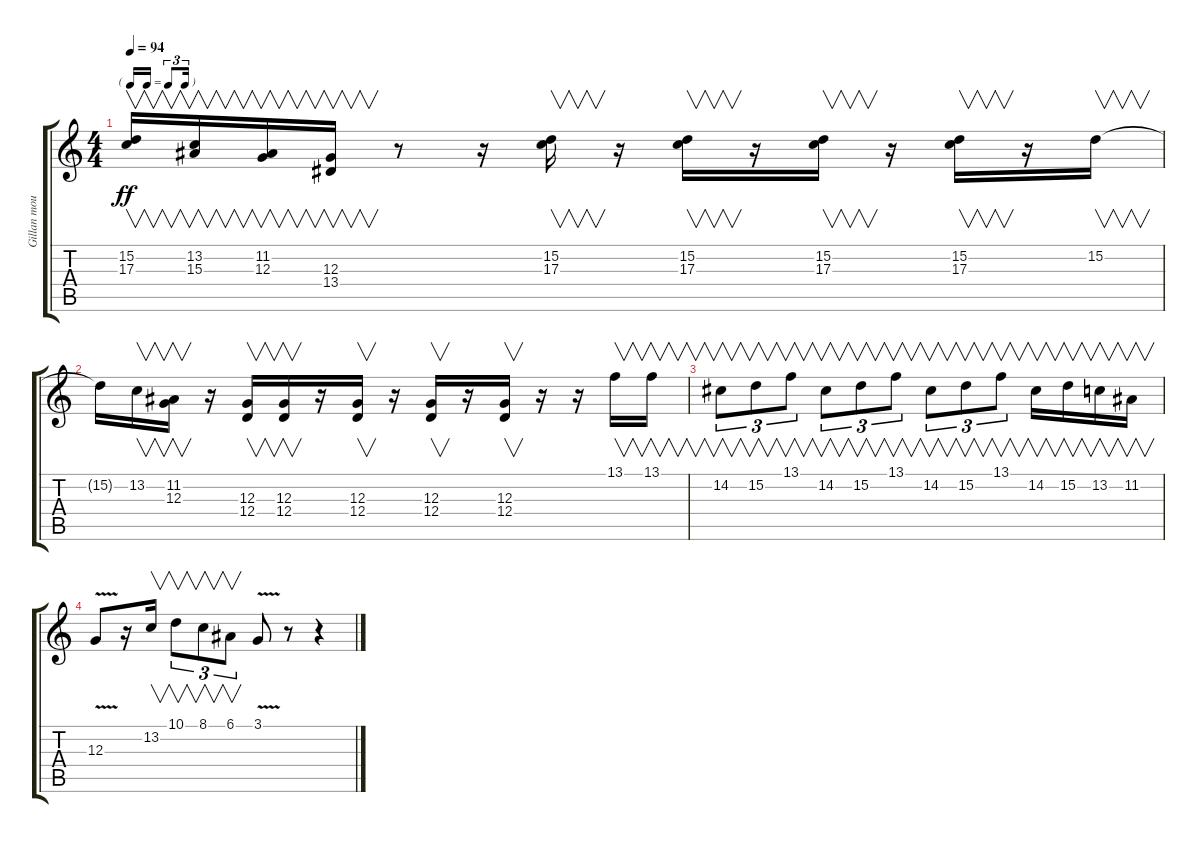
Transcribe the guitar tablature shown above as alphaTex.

\track ("Gillan mouth organ" "Gillan mou") {instrument harmonica}
\staff {score tabs}
\tuning (E4 B3 G3 D3 A2 E2) {hide}
\ts (4 4)
\tf triplet16th
\tempo 94
\clef g2
\ks c
(15.2 17.3).16{v dy ff} (13.2 15.3).16{v} (11.2 12.3).16{v} (12.3 13.4).16{v} r.8 r.16 (15.2 17.3).16{v} r.16 (15.2 17.3).16{v} r.16 (15.2 17.3).16{v} r.16 (15.2 17.3).16{v} r.16 15.2.16{v} |
15.2{t}.16 13.2.16{v} (11.2 12.3).16{v} r.16 (12.3 12.4).16{v} (12.3 12.4).16{v} r.16 (12.3 12.4).16{v} r.16 (12.3 12.4).16{v} r.16 (12.3 12.4).16{v} r.16 r.16 13.1.16{v} 13.1.16{v} |
14.2.8{v tu (3 2)} 15.2.8{v tu (3 2)} 13.1.8{v tu (3 2)} 14.2.8{v tu (3 2)} 15.2.8{v tu (3 2)} 13.1.8{v tu (3 2)} 14.2.8{v tu (3 2)} 15.2.8{v tu (3 2)} 13.1.8{v tu (3 2)} 14.2.16{v} 15.2.16{v} 13.2.16{v} 11.2.16{v} |
12.3{v}.8 r.16 13.2.16{v} 10.1.8{v tu (3 2)} 8.1.8{v tu (3 2)} 6.1.8{v tu (3 2)} 3.1{v}.8 r.8 r.4
